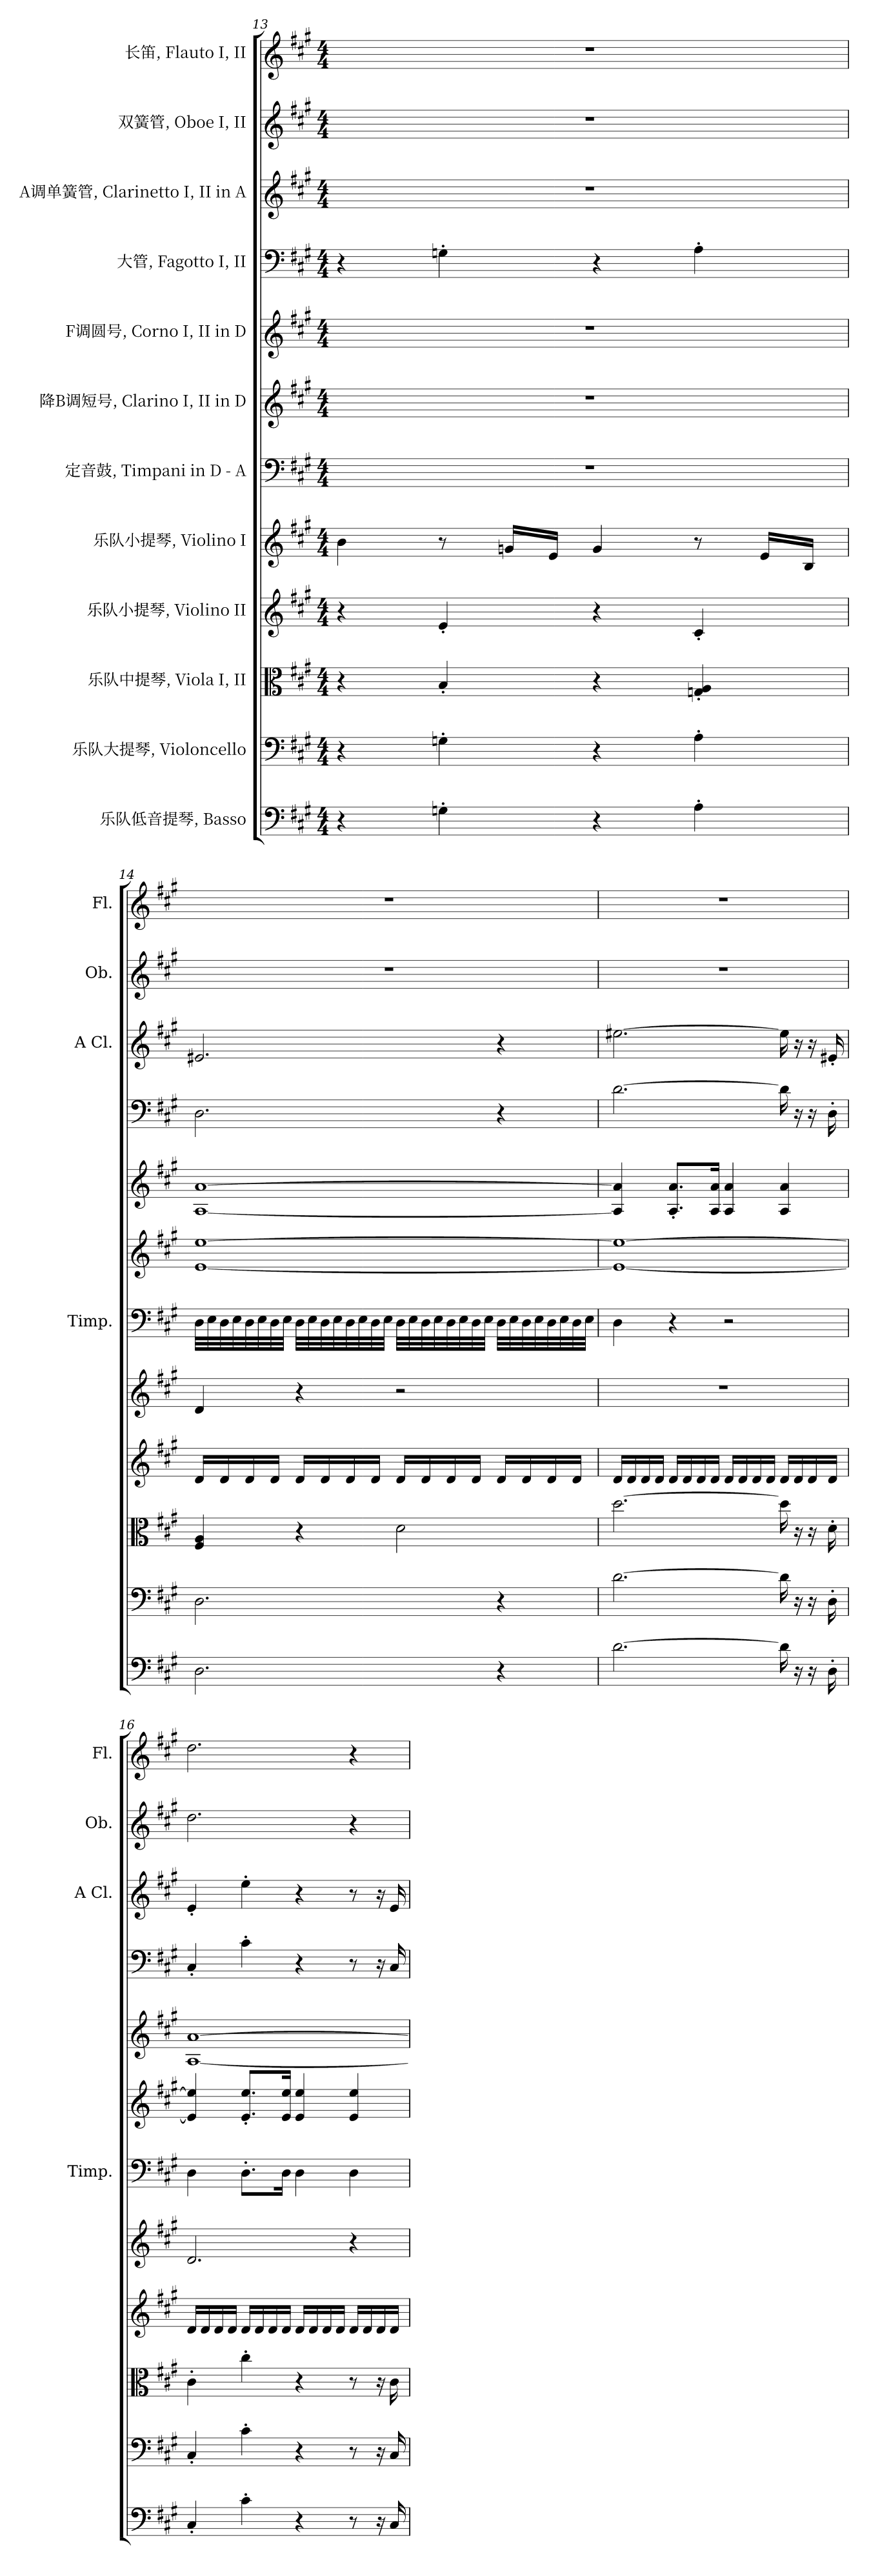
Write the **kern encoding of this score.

**kern	**kern	**kern	**kern	**kern	**kern	**kern	**kern	**kern	**kern	**kern	**kern
*part12	*part11	*part10	*part9	*part8	*part7	*part6	*part5	*part4	*part3	*part2	*part1
*staff12	*staff11	*staff10	*staff9	*staff8	*staff7	*staff6	*staff5	*staff4	*staff3	*staff2	*staff1
*I"乐队低音提琴, Basso	*I"乐队大提琴, Violoncello	*I"乐队中提琴, Viola I, II	*I"乐队小提琴, Violino II	*I"乐队小提琴, Violino I	*I"定音鼓, Timpani in D - A	*I"降B调短号, Clarino I, II in D	*I"F调圆号, Corno I, II in D	*I"大管, Fagotto I, II	*I"A调单簧管, Clarinetto I, II in A	*I"双簧管, Oboe I, II	*I"长笛, Flauto I, II
*	*	*	*	*	*I'Timp.	*	*	*	*I'A Cl.	*I'Ob.	*I'Fl.
!!LO:PB:g=z
*clefF4	*clefF4	*clefC3	*clefG2	*clefG2	*clefF4	*clefG2	*clefG2	*clefF4	*clefG2	*clefG2	*clefG2
*ITrd7c12	*	*	*	*	*	*ITrd1c2	*ITrd4c7	*	*ITrd2c3	*	*
*k[f#c#g#]	*k[f#c#g#]	*k[f#c#g#]	*k[f#c#g#]	*k[f#c#g#]	*k[f#c#g#]	*k[f#]	*k[f#c#]	*k[f#c#g#]	*k[f#c#g#d#a#e#]	*k[f#c#g#]	*k[f#c#g#]
*M4/4	*M4/4	*M4/4	*M4/4	*M4/4	*M4/4	*M4/4	*M4/4	*M4/4	*M4/4	*M4/4	*M4/4
=13	=13	=13	=13	=13	=13	=13	=13	=13	=13	=13	=13
4r	4r	4r	4r	4b\	1r	1r	1r	4r	1r	1r	1r
4GGn'\	4Gn'\	4B'/	4e'/	8r	.	.	.	4Gn'\	.	.	.
.	.	.	.	16gn/LL	.	.	.	.	.	.	.
.	.	.	.	16e/JJ	.	.	.	.	.	.	.
4r	4r	4r	4r	4g/	.	.	.	4r	.	.	.
4AA'\	4A'\	4Gn/' 4A/'	4c#'/	8r	.	.	.	4A'\	.	.	.
.	.	.	.	16e/LL	.	.	.	.	.	.	.
.	.	.	.	16B/JJ	.	.	.	.	.	.	.
=14	=14	=14	=14	=14	=14	=14	=14	=14	=14	=14	=14
2.DD\	2.D\	4F#/ 4A/	16d/LL	4d/	32D\LLL	[1d [1dd	[1D [1d	2.D\	2.c##X/	1r	1r
.	.	.	.	.	32E\	.	.	.	.	.	.
.	.	.	16d/	.	32D\	.	.	.	.	.	.
.	.	.	.	.	32E\	.	.	.	.	.	.
.	.	.	16d/	.	32D\	.	.	.	.	.	.
.	.	.	.	.	32E\	.	.	.	.	.	.
.	.	.	16d/JJ	.	32D\	.	.	.	.	.	.
.	.	.	.	.	32E\JJJ	.	.	.	.	.	.
.	.	4r	16d/LL	4r	32D\LLL	.	.	.	.	.	.
.	.	.	.	.	32E\	.	.	.	.	.	.
.	.	.	16d/	.	32D\	.	.	.	.	.	.
.	.	.	.	.	32E\	.	.	.	.	.	.
.	.	.	16d/	.	32D\	.	.	.	.	.	.
.	.	.	.	.	32E\	.	.	.	.	.	.
.	.	.	16d/JJ	.	32D\	.	.	.	.	.	.
.	.	.	.	.	32E\JJJ	.	.	.	.	.	.
.	.	2d\	16d/LL	2r	32D\LLL	.	.	.	.	.	.
.	.	.	.	.	32E\	.	.	.	.	.	.
.	.	.	16d/	.	32D\	.	.	.	.	.	.
.	.	.	.	.	32E\	.	.	.	.	.	.
.	.	.	16d/	.	32D\	.	.	.	.	.	.
.	.	.	.	.	32E\	.	.	.	.	.	.
.	.	.	16d/JJ	.	32D\	.	.	.	.	.	.
.	.	.	.	.	32E\JJJ	.	.	.	.	.	.
4r	4r	.	16d/LL	.	32D\LLL	.	.	4r	4r	.	.
.	.	.	.	.	32E\	.	.	.	.	.	.
.	.	.	16d/	.	32D\	.	.	.	.	.	.
.	.	.	.	.	32E\	.	.	.	.	.	.
.	.	.	16d/	.	32D\	.	.	.	.	.	.
.	.	.	.	.	32E\	.	.	.	.	.	.
.	.	.	16d/JJ	.	32D\	.	.	.	.	.	.
.	.	.	.	.	32E\JJJ	.	.	.	.	.	.
!!LO:PB:g=z
=15	=15	=15	=15	=15	=15	=15	=15	=15	=15	=15	=15
[2.D\	[2.d\	[2.dd\	16d/LL	1r	4D\	1d_ 1dd_	4D/] 4d/]	[2.d\	[2.cc##X\	1r	1r
.	.	.	16d/	.	.	.	.	.	.	.	.
.	.	.	16d/	.	.	.	.	.	.	.	.
.	.	.	16d/JJ	.	.	.	.	.	.	.	.
.	.	.	16d/LL	.	4r	.	8.D/' 8.d/'L	.	.	.	.
.	.	.	16d/	.	.	.	.	.	.	.	.
.	.	.	16d/	.	.	.	.	.	.	.	.
.	.	.	16d/JJ	.	.	.	16D/ 16d/Jk	.	.	.	.
.	.	.	16d/LL	.	2r	.	4D/ 4d/	.	.	.	.
.	.	.	16d/	.	.	.	.	.	.	.	.
.	.	.	16d/	.	.	.	.	.	.	.	.
.	.	.	16d/JJ	.	.	.	.	.	.	.	.
16D\]	16d\]	16dd\]	16d/LL	.	.	.	4D/ 4d/	16d\]	16cc##\]	.	.
16r	16r	16r	16d/	.	.	.	.	16r	16r	.	.
16r	16r	16r	16d/	.	.	.	.	16r	16r	.	.
16DD'\	16D'\	16d'\	16d/JJ	.	.	.	.	16D'\	16c##X'/	.	.
=16	=16	=16	=16	=16	=16	=16	=16	=16	=16	=16	=16
4CC#'/	4C#'/	4c#'\	16d/LL	2.d/	4D\	4d/] 4dd/]	[1D [1d	4C#'/	4c#'/	2.dd\	2.dd\
.	.	.	16d/	.	.	.	.	.	.	.	.
.	.	.	16d/	.	.	.	.	.	.	.	.
.	.	.	16d/JJ	.	.	.	.	.	.	.	.
4C#'\	4c#'\	4cc#'\	16d/LL	.	8.D'\L	8.d/' 8.dd/'L	.	4c#'\	4cc#'\	.	.
.	.	.	16d/	.	.	.	.	.	.	.	.
.	.	.	16d/	.	.	.	.	.	.	.	.
.	.	.	16d/JJ	.	16D\Jk	16d/ 16dd/Jk	.	.	.	.	.
4r	4r	4r	16d/LL	.	4D\	4d/ 4dd/	.	4r	4r	.	.
.	.	.	16d/	.	.	.	.	.	.	.	.
.	.	.	16d/	.	.	.	.	.	.	.	.
.	.	.	16d/JJ	.	.	.	.	.	.	.	.
8r	8r	8r	16d/LL	4r	4D\	4d/ 4dd/	.	8r	8r	4r	4r
.	.	.	16d/	.	.	.	.	.	.	.	.
16r	16r	16r	16d/	.	.	.	.	16r	16r	.	.
16CC#/	16C#/	16c#\	16d/JJ	.	.	.	.	16C#/	16c#/	.	.
=	=	=	=	=	=	=	=	=	=	=	=
*-	*-	*-	*-	*-	*-	*-	*-	*-	*-	*-	*-
